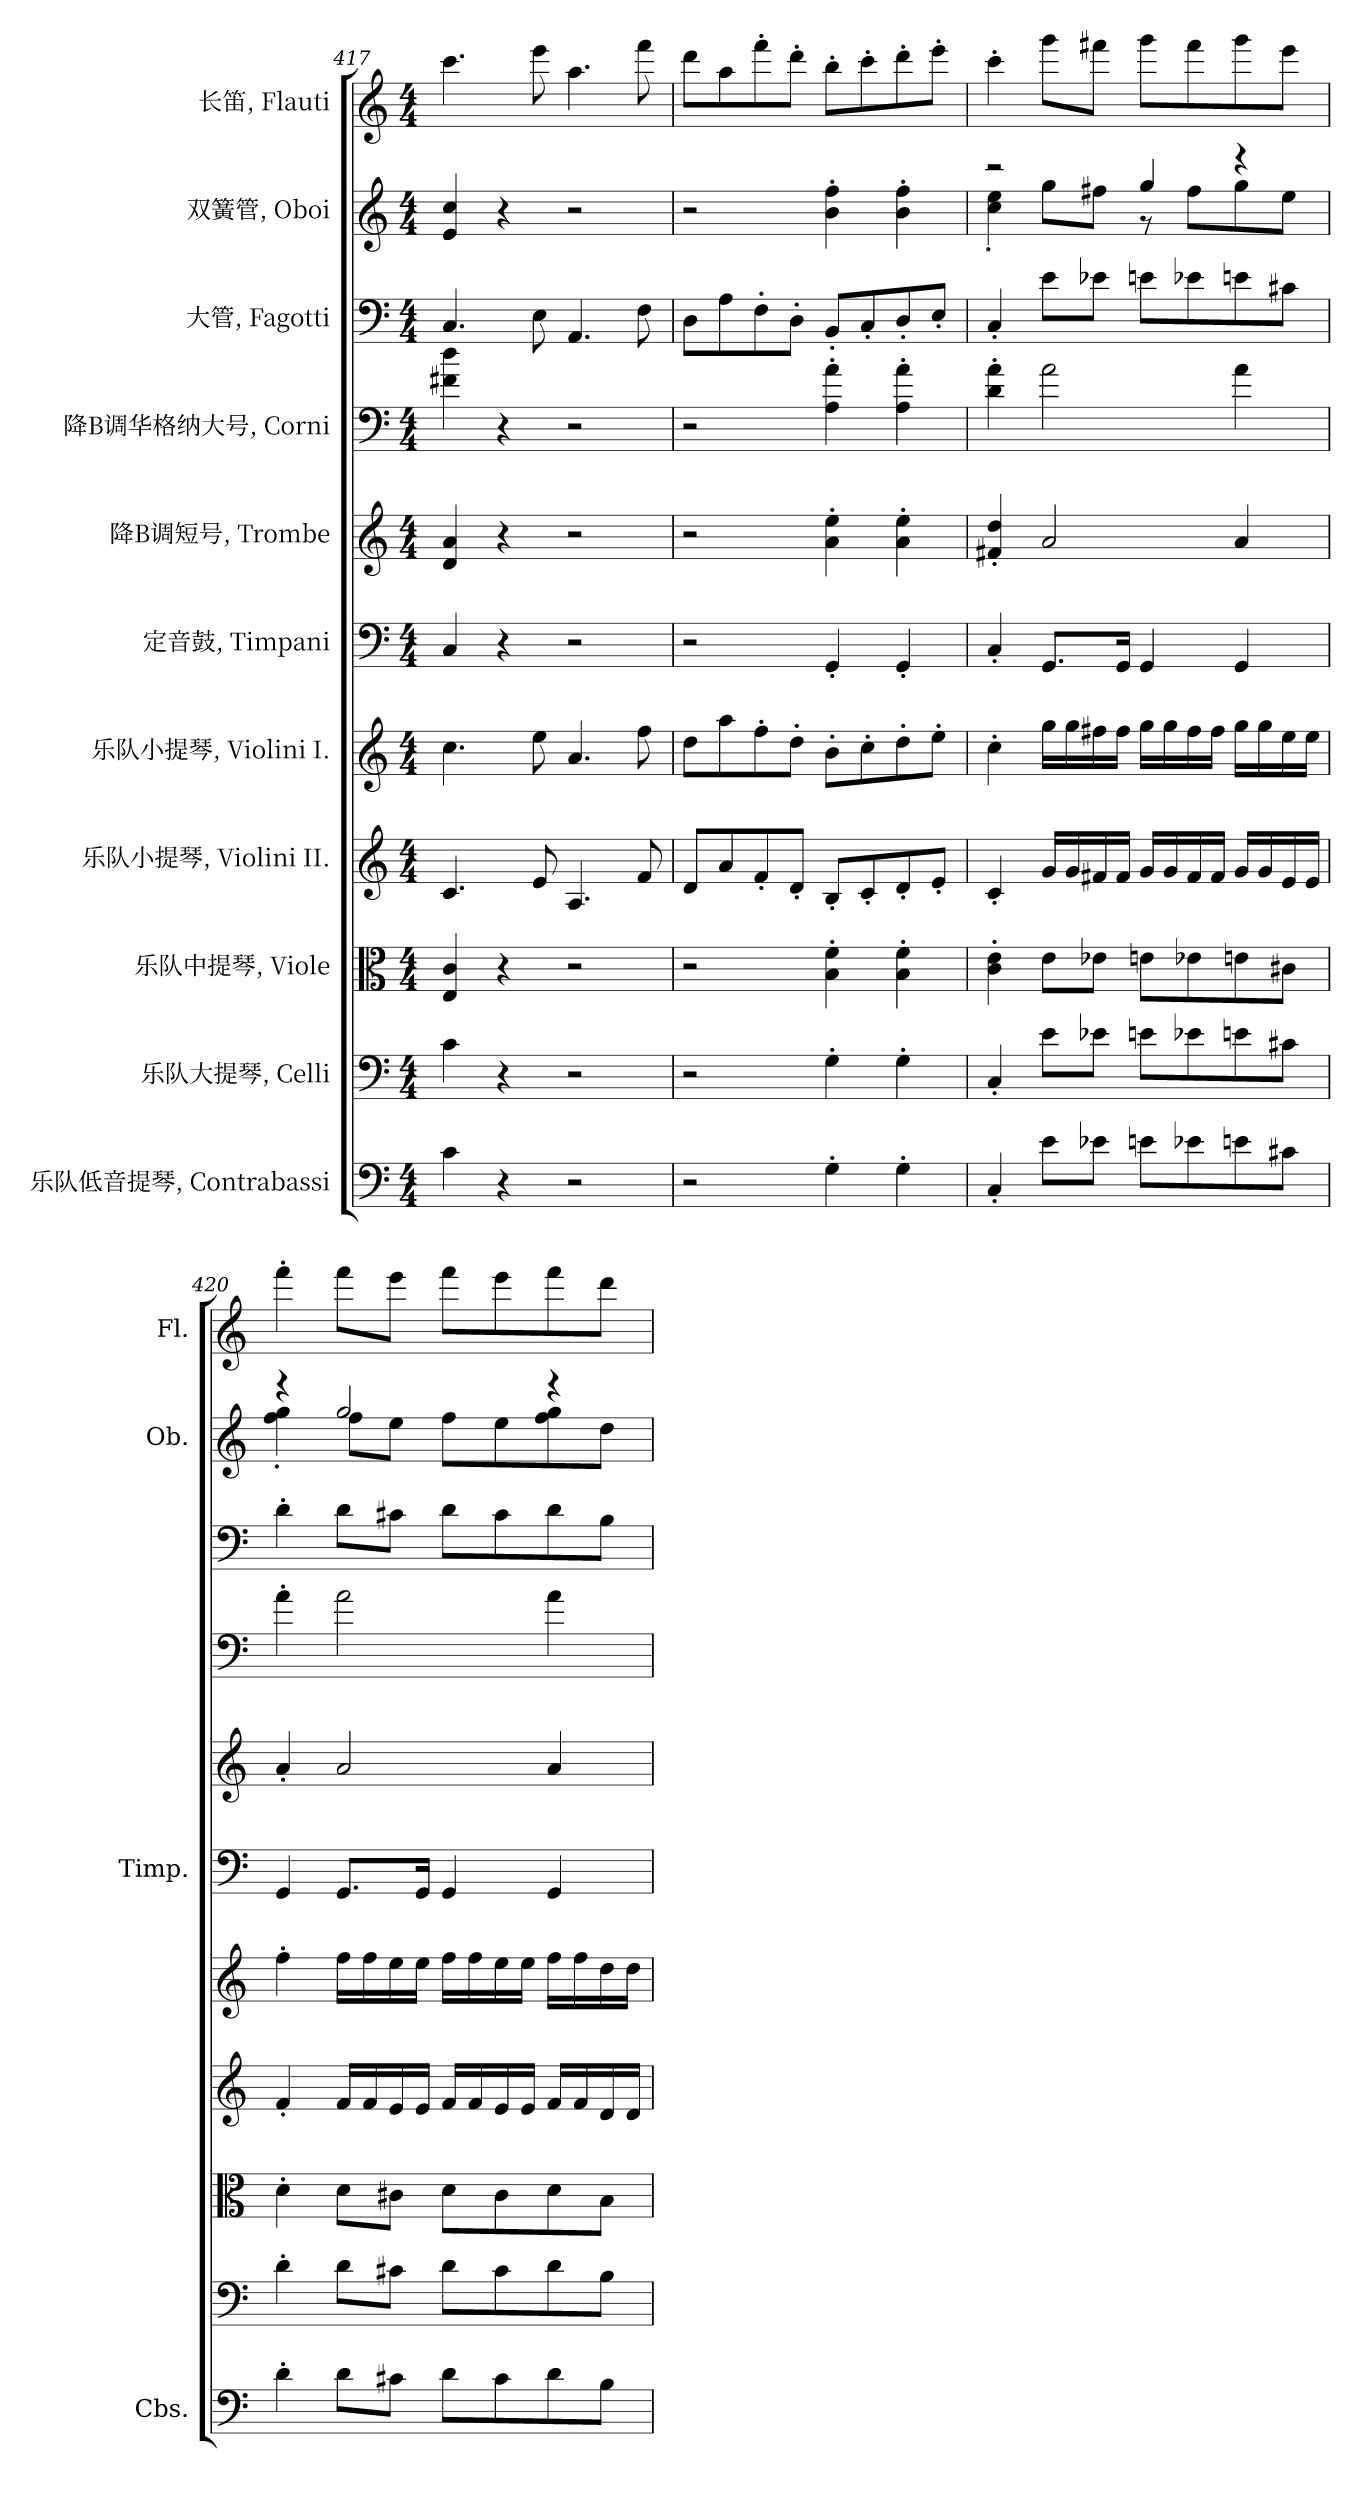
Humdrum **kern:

**kern	**kern	**kern	**kern	**kern	**kern	**kern	**kern	**kern	**kern	**kern
*part11	*part10	*part9	*part8	*part7	*part6	*part5	*part4	*part3	*part2	*part1
*staff11	*staff10	*staff9	*staff8	*staff7	*staff6	*staff5	*staff4	*staff3	*staff2	*staff1
*I"乐队低音提琴, Contrabassi	*I"乐队大提琴, Celli	*I"乐队中提琴, Viole	*I"乐队小提琴, Violini II.	*I"乐队小提琴, Violini I.	*I"定音鼓, Timpani	*I"降B调短号, Trombe	*I"降B调华格纳大号, Corni	*I"大管, Fagotti	*I"双簧管, Oboi	*I"长笛, Flauti
*I'Cbs.	*	*	*	*	*I'Timp.	*	*	*	*I'Ob.	*I'Fl.
!!LO:PB:g=z
*clefF4	*clefF4	*clefC3	*clefG2	*clefG2	*clefF4	*clefG2	*clefF4	*clefF4	*clefG2	*clefG2
*ITrd7c12	*	*	*	*	*	*ITrd1c2	*ITrd1c2	*	*	*
*k[]	*k[]	*k[]	*k[]	*k[]	*k[]	*k[b-e-]	*k[b-e-]	*k[]	*k[]	*k[]
*M4/4	*M4/4	*M4/4	*M4/4	*M4/4	*M4/4	*M4/4	*M4/4	*M4/4	*M4/4	*M4/4
=417	=417	=417	=417	=417	=417	=417	=417	=417	=417	=417
4C\	4c\	4E/ 4c/	4.c/	4.cc\	4C/	4c/ 4g/	4en\ 4cc\	4.C/	4e/ 4cc/	4.ccc\
4r	4r	4r	.	.	4r	4r	4r	.	4r	.
.	.	.	8e/	8ee\	.	.	.	8E\	.	8eee\
2r	2r	2r	4.A/	4.a/	2r	2r	2r	4.AA/	2r	4.aa\
.	.	.	8f/	8ff\	.	.	.	8F\	.	8fff\
=418	=418	=418	=418	=418	=418	=418	=418	=418	=418	=418
2r	2r	2r	8d/L	8dd\L	2r	2r	2r	8D\L	2r	8ddd\L
.	.	.	8a/	8aa\	.	.	.	8A\	.	8aa\
.	.	.	8f'/	8ff'\	.	.	.	8F'\	.	8fff'\
.	.	.	8d'/J	8dd'\J	.	.	.	8D'\J	.	8ddd'\J
4GG'\	4G'\	4B\' 4f\'	8B'/L	8b'\L	4GG'/	4g\' 4dd\'	4G\' 4g\'	8BB'/L	4b\' 4ff\'	8bb'\L
.	.	.	8c'/	8cc'\	.	.	.	8C'/	.	8ccc'\
4GG'\	4G'\	4B\' 4f\'	8d'/	8dd'\	4GG'/	4g\' 4dd\'	4G\' 4g\'	8D'/	4b\' 4ff\'	8ddd'\
.	.	.	8e'/J	8ee'\J	.	.	.	8E'/J	.	8eee'\J
=419	=419	=419	=419	=419	=419	=419	=419	=419	=419	=419
*	*	*	*	*	*	*	*	*	*^	*
4CC'/	4C'/	4c\' 4e\'	4c'/	4cc'\	4C'/	4en/' 4cc/'	4c\' 4g\'	4C'/	2r	4cc\' 4ee\'	4ccc'\
8E\L	8e\L	8e\L	16g/LL	16gg\LL	8.GG/L	2g/	2g\	8e\L	.	8gg\L	8ggg\L
.	.	.	16g/	16gg\	.	.	.	.	.	.	.
8E-X\J	8e-X\J	8e-X\J	16f#X/	16ff#X\	.	.	.	8e-X\J	.	8ff#X\J	8fff#X\J
.	.	.	16f#/JJ	16ff#\JJ	16GG/Jk	.	.	.	.	.	.
8En\L	8en\L	8en\L	16g/LL	16gg\LL	4GG/	.	.	8en\L	4gg/	8r	8ggg\L
.	.	.	16g/	16gg\	.	.	.	.	.	.	.
8E-X\	8e-X\	8e-X\	16f#/	16ff#\	.	.	.	8e-X\	.	8ff#\L	8fff#\
.	.	.	16f#/JJ	16ff#\JJ	.	.	.	.	.	.	.
8En\	8en\	8en\	16g/LL	16gg\LL	4GG/	4g/	4g\	8en\	4r	8gg\	8ggg\
.	.	.	16g/	16gg\	.	.	.	.	.	.	.
8C#X\J	8c#X\J	8c#X\J	16e/	16ee\	.	.	.	8c#X\J	.	8ee\J	8eee\J
.	.	.	16e/JJ	16ee\JJ	.	.	.	.	.	.	.
!!LO:PB:g=z
=420	=420	=420	=420	=420	=420	=420	=420	=420	=420	=420	=420
4D'\	4d'\	4d'\	4f'/	4ff'\	4GG/	4g'/	4g'\	4d'\	4r	4ff\' 4gg\'	4fff'\
8D\L	8d\L	8d\L	16f/LL	16ff\LL	8.GG/L	2g/	2g\	8d\L	2gg/	8ff\L	8fff\L
.	.	.	16f/	16ff\	.	.	.	.	.	.	.
8C#X\J	8c#X\J	8c#X\J	16e/	16ee\	.	.	.	8c#X\J	.	8ee\J	8eee\J
.	.	.	16e/JJ	16ee\JJ	16GG/Jk	.	.	.	.	.	.
8D\L	8d\L	8d\L	16f/LL	16ff\LL	4GG/	.	.	8d\L	.	8ff\L	8fff\L
.	.	.	16f/	16ff\	.	.	.	.	.	.	.
8C#\	8c#\	8c#\	16e/	16ee\	.	.	.	8c#\	.	8ee\	8eee\
.	.	.	16e/JJ	16ee\JJ	.	.	.	.	.	.	.
8D\	8d\	8d\	16f/LL	16ff\LL	4GG/	4g/	4g\	8d\	4r	8ff\ 8gg\	8fff\
.	.	.	16f/	16ff\	.	.	.	.	.	.	.
8BB\J	8B\J	8B\J	16d/	16dd\	.	.	.	8B\J	.	8dd\J	8ddd\J
.	.	.	16d/JJ	16dd\JJ	.	.	.	.	.	.	.
*	*	*	*	*	*	*	*	*	*v	*v	*
=	=	=	=	=	=	=	=	=	=	=
*-	*-	*-	*-	*-	*-	*-	*-	*-	*-	*-
